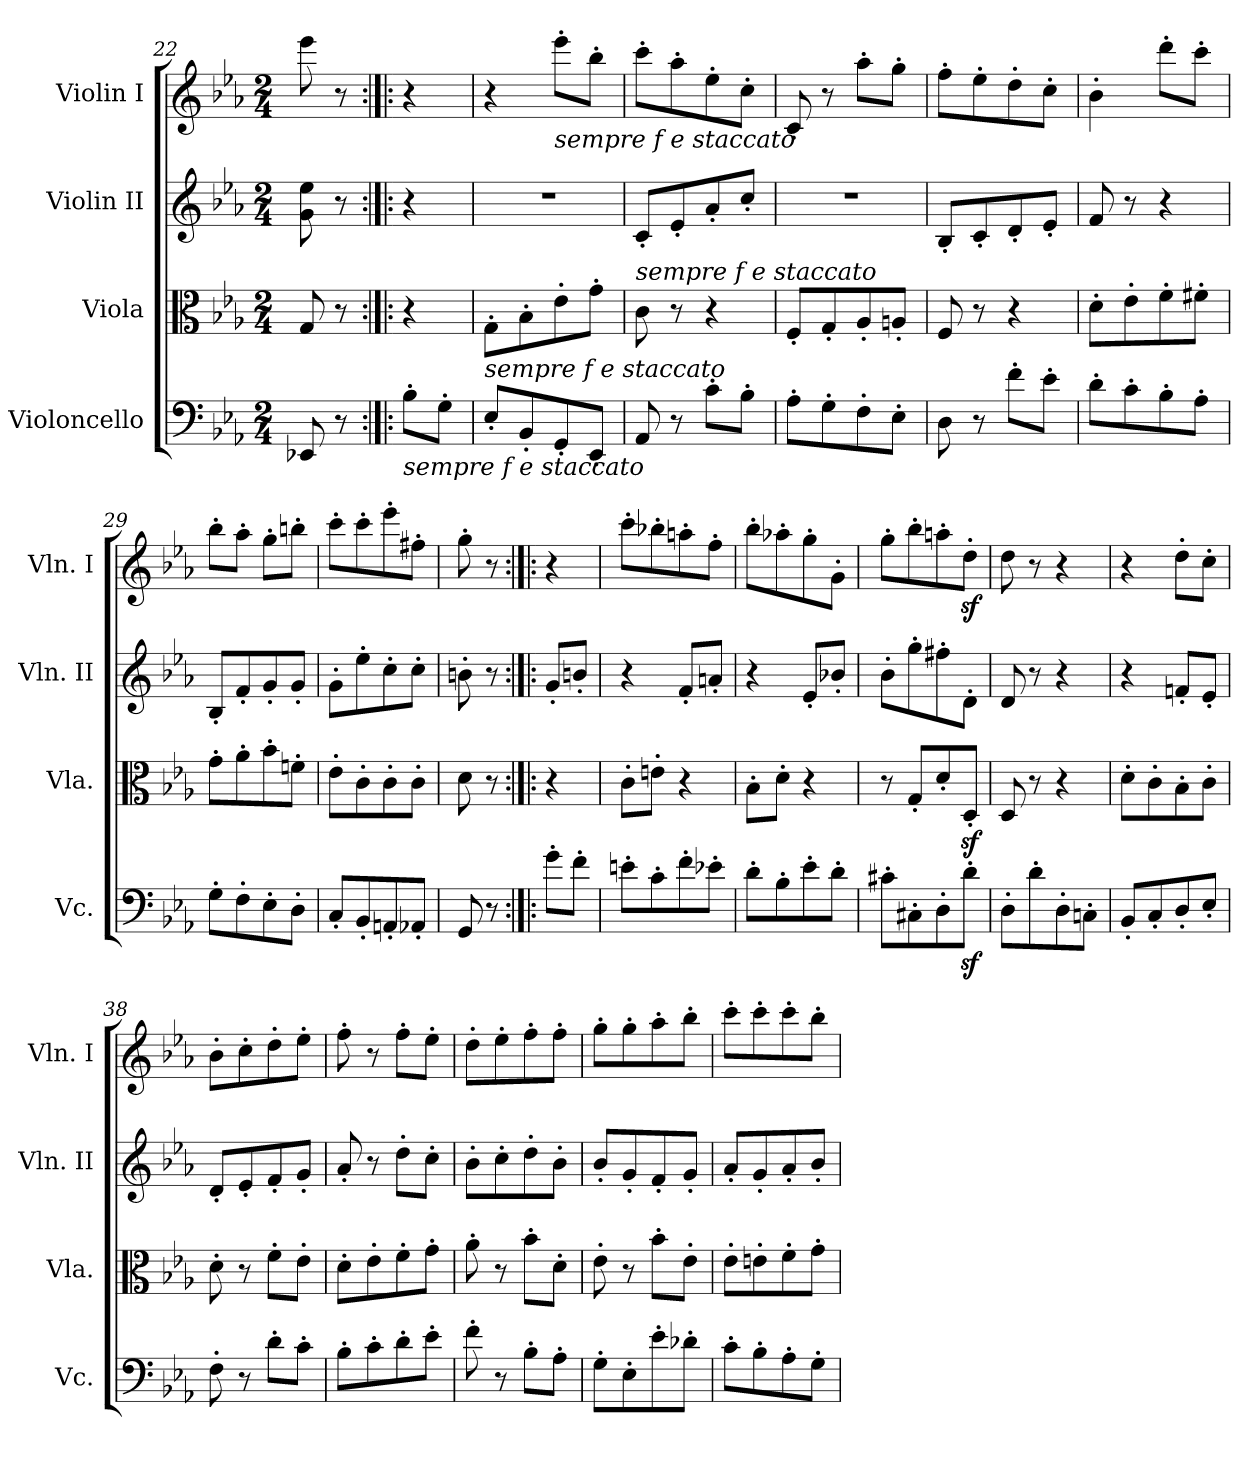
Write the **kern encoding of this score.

**kern	**kern	**kern	**kern
*part4	*part3	*part2	*part1
*staff4	*staff3	*staff2	*staff1
*I"Violoncello	*I"Viola	*I"Violin II	*I"Violin I
*I'Vc.	*I'Vla.	*I'Vln. II	*I'Vln. I
*clefF4	*clefC3	*clefG2	*clefG2
*k[b-e-a-]	*k[b-e-a-]	*k[b-e-a-]	*k[b-e-a-]
*M2/4	*M2/4	*M2/4	*M2/4
=22	=22	=22	=22
8EE-X/	8G/	8g\ 8ee-\	8eee-\
8r	8r	8r	8r
=23:|!|:	=23:|!|:	=23:|!|:	=23:|!|:
!LO:TX:b:i:t=sempre f e staccato	!	!	!
8B-'\L	4r	4r	4r
8G'\J	.	.	.
=24	=24	=24	=24
!	!LO:TX:b:i:t=sempre f e staccato	!	!
8E-'/L	8G'\L	2r	4r
8BB-'/	8B-'\	.	.
!	!	!	!LO:TX:b:i:t=sempre f e staccato
8GG'/	8e-'\	.	8eee-'\L
8EE-'/J	8g'\J	.	8bb-'\J
=25	=25	=25	=25
!	!LO:TX:a:i:t=sempre f e staccato	!	!
8AA-/	8c\	8c'/L	8ccc'\L
8r	8r	8e-'/	8aa-'\
8c'\L	4r	8a-'/	8ee-'\
8B-'\J	.	8cc'/J	8cc'\J
=26	=26	=26	=26
8A-'\L	8F'/L	2r	8c'/
8G'\	8G'/	.	8r
8F'\	8A-'/	.	8aa-'\L
8E-'\J	8An'/J	.	8gg'\J
=27	=27	=27	=27
8D\	8F/	8B-'/L	8ff'\L
8r	8r	8c'/	8ee-'\
8f'\L	4r	8d'/	8dd'\
8e-'\J	.	8e-'/J	8cc'\J
=28	=28	=28	=28
8d'\L	8d'\L	8f/	4b-'\
8c'\	8e-'\	8r	.
8B-'\	8f'\	4r	8ddd'\L
8A-'\J	8f#X'\J	.	8ccc'\J
!!LO:LB:g=z
=29	=29	=29	=29
8G'\L	8g'\L	8B-'/L	8bb-'\L
8F'\	8a-'\	8f'/	8aa-'\J
8E-'\	8b-'\	8g'/	8gg'\L
8D'\J	8fn'\J	8g'/J	8bbn'\J
=30	=30	=30	=30
8C'/L	8e-'\L	8g'\L	8ccc'\L
8BB-'/	8c'\	8ee-'\	8ccc'\
8AAn'/	8c'\	8cc'\	8eee-'\
8AA-X'/J	8c'\J	8cc'\J	8ff#X'\J
=31	=31	=31	=31
8GG/	8d\	8bn'\	8gg'\
8r	8r	8r	8r
=32:|!|:	=32:|!|:	=32:|!|:	=32:|!|:
8g'\L	4r	8g'/L	4r
8f'\J	.	8bn'/J	.
=33	=33	=33	=33
8en'\L	8c'\L	4r	8ccc'\L
8c'\	8en'\J	.	8bb-X'\
8f'\	4r	8f'/L	8aan'\
8e-X'\J	.	8an'/J	8ff'\J
=34	=34	=34	=34
8d'\L	8B-'\L	4r	8bb-'\L
8B-'\	8d'\J	.	8aa-X'\
8e-'\	4r	8e-'/L	8gg'\
8d'\J	.	8b-X'/J	8g'\J
=35	=35	=35	=35
8c#X'\L	8r	8b-'\L	8gg'\L
8C#X'\	8G'/L	8gg'\	8bb-'\
8D'\	8d'/	8ff#X'\	8aan'\
8dz>'\J	8Dz>'/J	8d'\J	8ddz<'\J
=36	=36	=36	=36
8D'\L	8D/	8d/	8dd\
8d'\	8r	8r	8r
8D'\	4r	4r	4r
8Cn'\J	.	.	.
!!LO:LB:g=z
=37	=37	=37	=37
8BB-'/L	8d'\L	4r	4r
8C'/	8c'\	.	.
8D'/	8B-'\	8fn'/L	8dd'\L
8E-'/J	8c'\J	8e-'/J	8cc'\J
!!LO:PB:g=z
=38	=38	=38	=38
8F'\	8d'\	8d'/L	8b-'\L
8r	8r	8e-'/	8cc'\
8d'\L	8f'\L	8f'/	8dd'\
8c'\J	8e-'\J	8g'/J	8ee-'\J
=39	=39	=39	=39
8B-'\L	8d'\L	8a-'/	8ff'\
8c'\	8e-'\	8r	8r
8d'\	8f'\	8dd'\L	8ff'\L
8e-'\J	8g'\J	8cc'\J	8ee-'\J
=40	=40	=40	=40
8f'\	8a-'\	8b-'\L	8dd'\L
8r	8r	8cc'\	8ee-'\
8B-'\L	8b-'\L	8dd'\	8ff'\
8A-'\J	8d'\J	8b-'\J	8ff'\J
=41	=41	=41	=41
8G'\L	8e-'\	8b-'/L	8gg'\L
8E-'\	8r	8g'/	8gg'\
8e-'\	8b-'\L	8f'/	8aa-'\
8d-X'\J	8e-'\J	8g'/J	8bb-'\J
=42	=42	=42	=42
8c'\L	8e-'\L	8a-'/L	8ccc'\L
8B-'\	8en'\	8g'/	8ccc'\
8A-'\	8f'\	8a-'/	8ccc'\
8G'\J	8g'\J	8b-'/J	8bb-'\J
=	=	=	=
*-	*-	*-	*-
